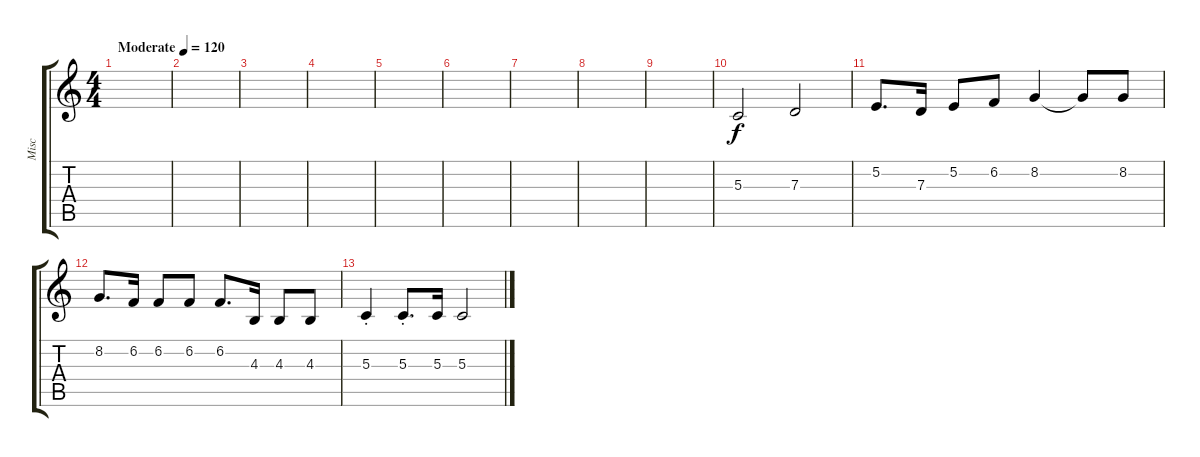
\track ("Misc" "Misc") {instrument trumpet}
\staff {score tabs}
\tuning (E4 B3 G3 D3 A2 E2) {hide}
\ts (4 4)
\tempo (120 "Moderate")
\clef g2
\ks c
|
|
|
|
|
|
|
|
|
5.3.2 7.3.2 |
5.2.8{d} 7.3.16 5.2.8 6.2.8 8.2.4 8.2{t}.8 8.2.8 |
8.2.8{d} 6.2.16 6.2.8 6.2.8 6.2.8{d} 4.3.16 4.3.8 4.3.8 |
5.3{st}.4 5.3{st}.8{d} 5.3.16 5.3.2
